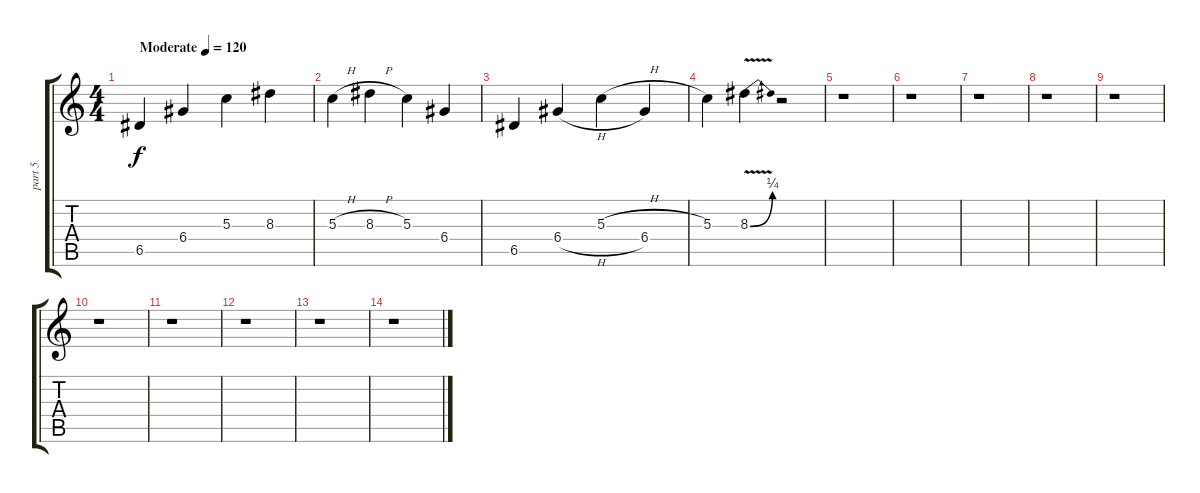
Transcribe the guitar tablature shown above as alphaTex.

\track ("part 5" "part 5") {instrument distortionguitar}
\staff {score tabs}
\tuning (E4 B3 G3 D3 A2 E2) {hide}
\ts (4 4)
\tempo (120 "Moderate")
\clef g2
\ks c
6.5.4{dy f instrument distortionguitar} 6.4.4 5.3.4 8.3.4 |
5.3{h}.4 8.3{h}.4 5.3.4 6.4.4 |
6.5.4 6.4{h}.4 5.3{h}.4 6.4.4 |
5.3.4 8.3{be (bend 0 0 60 1) v}.4 r.2 |
r.1 |
r.1 |
r.1 |
r.1 |
r.1 |
r.1 |
r.1 |
r.1 |
r.1 |
r.1
